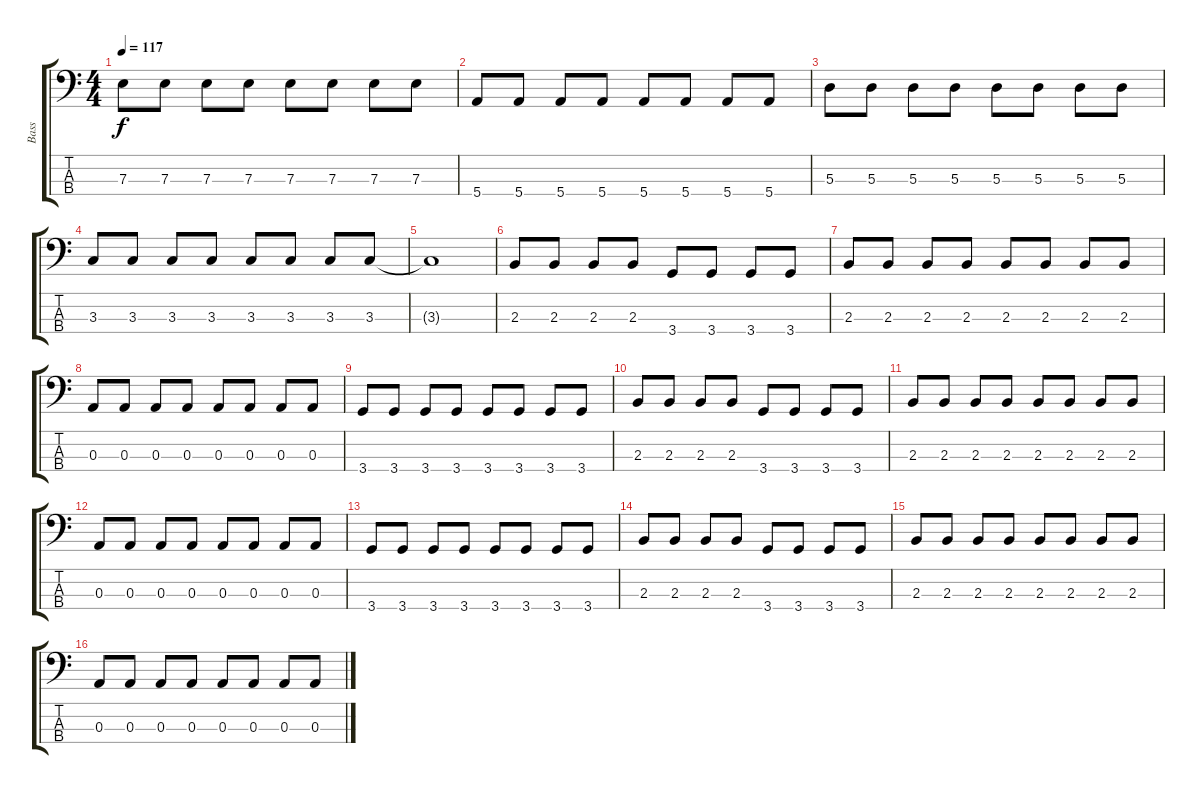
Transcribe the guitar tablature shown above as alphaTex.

\track ("Bass" "Bass") {instrument electricbassfinger}
\staff {score tabs}
\tuning (G2 D2 A1 E1) {hide}
\ts (4 4)
\tempo 117
\clef f4
\ks c
7.3.8{dy f} 7.3.8 7.3.8 7.3.8 7.3.8 7.3.8 7.3.8 7.3.8 |
5.4.8 5.4.8 5.4.8 5.4.8 5.4.8 5.4.8 5.4.8 5.4.8 |
5.3.8 5.3.8 5.3.8 5.3.8 5.3.8 5.3.8 5.3.8 5.3.8 |
3.3.8 3.3.8 3.3.8 3.3.8 3.3.8 3.3.8 3.3.8 3.3.8 |
3.3{t}.1 |
2.3.8 2.3.8 2.3.8 2.3.8 3.4.8 3.4.8 3.4.8 3.4.8 |
2.3.8 2.3.8 2.3.8 2.3.8 2.3.8 2.3.8 2.3.8 2.3.8 |
0.3.8 0.3.8 0.3.8 0.3.8 0.3.8 0.3.8 0.3.8 0.3.8 |
3.4.8 3.4.8 3.4.8 3.4.8 3.4.8 3.4.8 3.4.8 3.4.8 |
2.3.8 2.3.8 2.3.8 2.3.8 3.4.8 3.4.8 3.4.8 3.4.8 |
2.3.8 2.3.8 2.3.8 2.3.8 2.3.8 2.3.8 2.3.8 2.3.8 |
0.3.8 0.3.8 0.3.8 0.3.8 0.3.8 0.3.8 0.3.8 0.3.8 |
3.4.8 3.4.8 3.4.8 3.4.8 3.4.8 3.4.8 3.4.8 3.4.8 |
2.3.8 2.3.8 2.3.8 2.3.8 3.4.8 3.4.8 3.4.8 3.4.8 |
2.3.8 2.3.8 2.3.8 2.3.8 2.3.8 2.3.8 2.3.8 2.3.8 |
0.3.8 0.3.8 0.3.8 0.3.8 0.3.8 0.3.8 0.3.8 0.3.8
